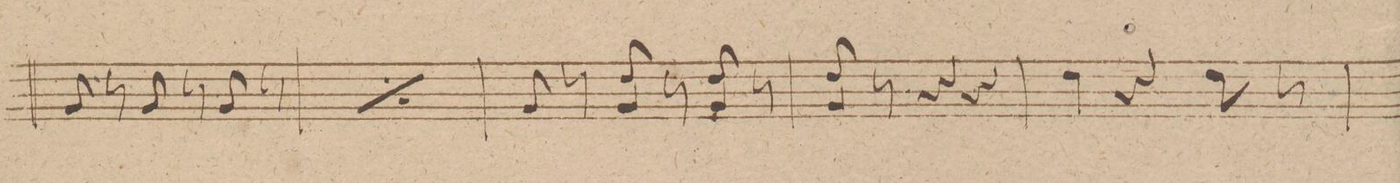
**kern	**dynam
*I"Viola.	*
*clefC3	*
*k[f#c#g#]	*
*M3/4	*
8A/	.
8r	.
8A/	.
8r	.
8A/	.
8r	.
=88	=88
*rep	*
8A/	.
8r	.
8A/	.
8r	.
8A/	.
8r	.
*Xrep	*
=89	=89
8A/	.
8r	.
8e/ 8A/	.
8r	.
8e/ 8A/	.
8r	.
=90	=90
8e/ 8A/	.
8r	.
4r	.
4r	.
=91	=91
4e\	.
4r	.
8e\	.
8r	.
=92	=92
*-	*-
